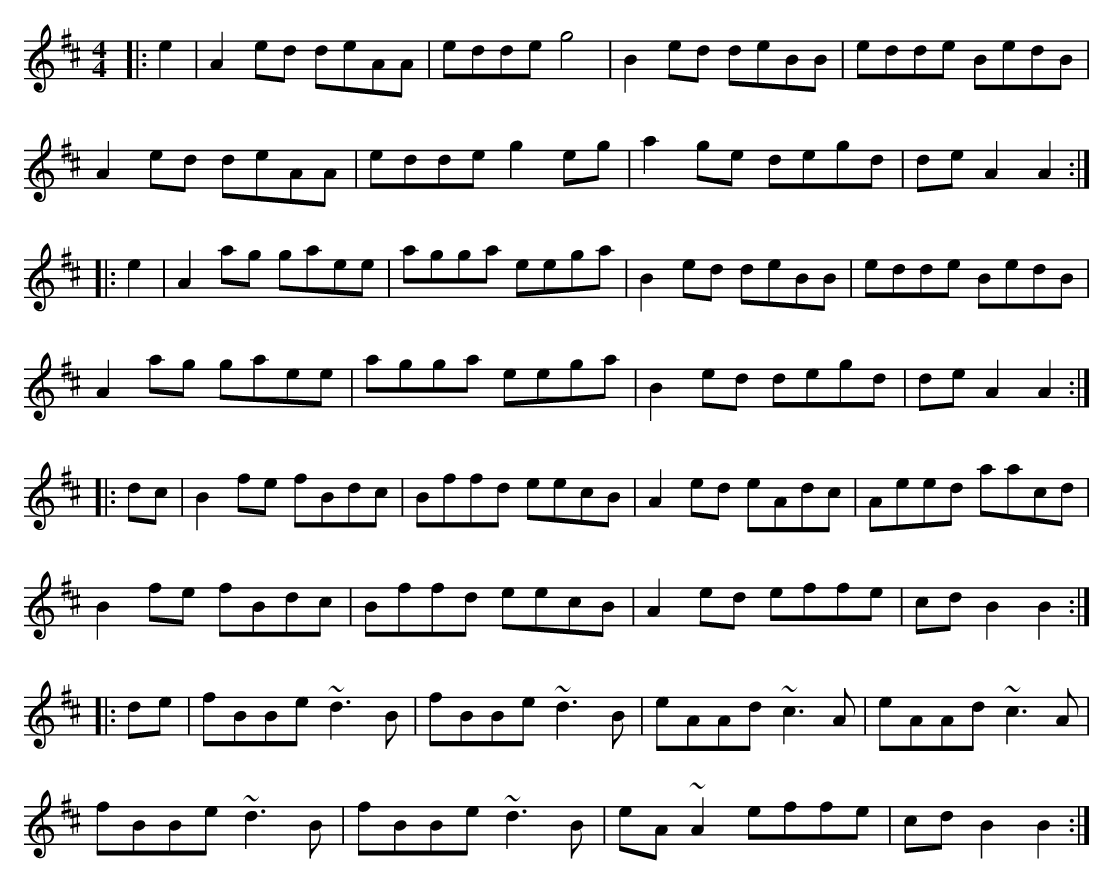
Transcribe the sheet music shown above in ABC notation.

X:1
M:4/4
K:Amix
|:e2|A2ed deAA|edde g4|B2ed deBB|edde BedB|
A2ed deAA|edde g2eg|a2ge degd|deA2 A2:|
|:e2|A2ag gaee|agga eega|B2ed deBB|edde BedB|
A2ag gaee|agga eega|B2ed degd|deA2 A2:|
|:dc|B2fe fBdc|Bffd eecB|A2ed eAdc|Aeed aacd|
B2fe fBdc|Bffd eecB|A2ed effe|cdB2 B2:|
|:de|fBBe ~d3B|fBBe ~d3B|eAAd ~c3A|eAAd ~c3A|
fBBe ~d3B|fBBe ~d3B|eA~A2 effe|cdB2 B2:|
